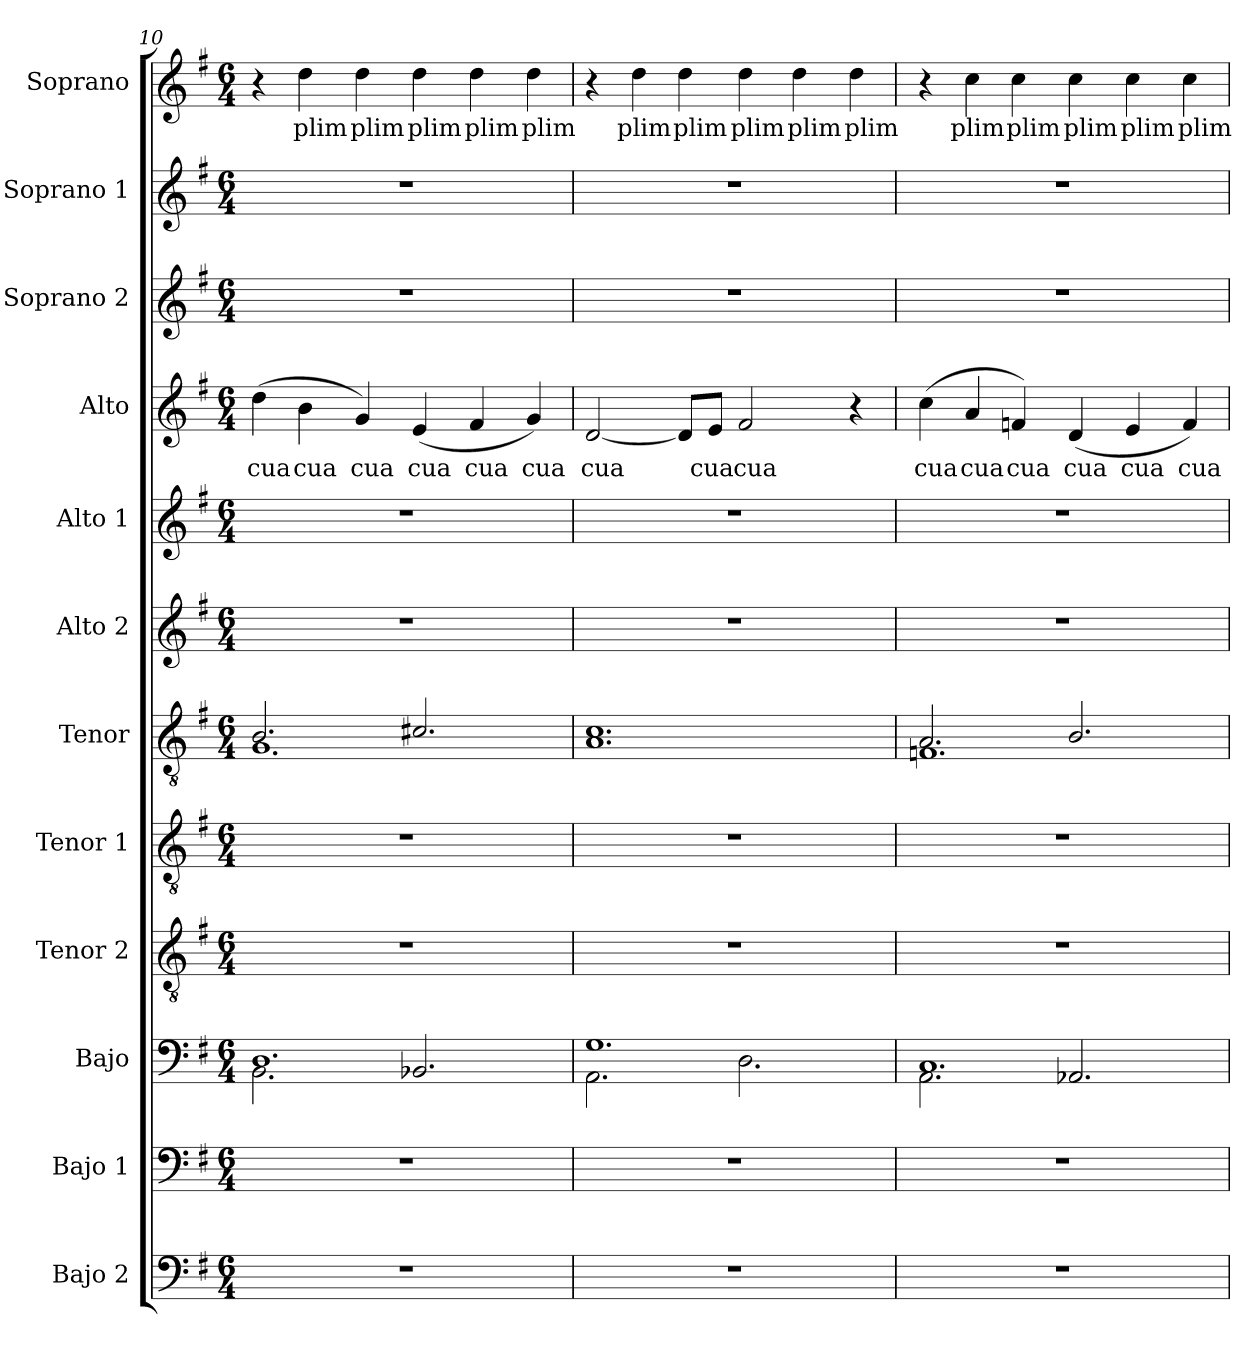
**kern	**kern	**kern	**kern	**kern	**kern	**kern	**kern	**kern	**text	**kern	**kern	**kern	**text
*part12	*part11	*part10	*part9	*part8	*part7	*part6	*part5	*part4	*part4	*part3	*part2	*part1	*part1
*staff12	*staff11	*staff10	*staff9	*staff8	*staff7	*staff6	*staff5	*staff4	*staff4	*staff3	*staff2	*staff1	*staff1
*I"Bajo 2	*I"Bajo 1	*I"Bajo	*I"Tenor 2	*I"Tenor 1	*I"Tenor	*I"Alto 2	*I"Alto 1	*I"Alto	*	*I"Soprano 2	*I"Soprano 1	*I"Soprano	*
*I'B2.	*I'B1.	*I'B.	*I'T2.	*I'T1.	*I'T.	*I'A2.	*I'A1.	*I'A.	*	*I'S2.	*I'S1.	*I'S.	*
*clefF4	*clefF4	*clefF4	*clefGv2	*clefGv2	*clefGv2	*clefG2	*clefG2	*clefG2	*	*clefG2	*clefG2	*clefG2	*
*k[f#]	*k[f#]	*k[f#]	*k[f#]	*k[f#]	*k[f#]	*k[f#]	*k[f#]	*k[f#]	*	*k[f#]	*k[f#]	*k[f#]	*
*M6/4	*M6/4	*M6/4	*M6/4	*M6/4	*M6/4	*M6/4	*M6/4	*M6/4	*	*M6/4	*M6/4	*M6/4	*
=10	=10	=10	=10	=10	=10	=10	=10	=10	=10	=10	=10	=10	=10
*	*	*^	*	*	*^	*	*	*	*	*	*	*	*
!	!	!	!	!	!	!	!	!	!	!	!LO:LY:b	!	!	!	!
1.r	1.r	1.D	2.BB\	1.r	1.r	2.B/	1.G	1.r	1.r	(>4dd\	cua	1.r	1.r	4r	.
!	!	!	!	!	!	!	!	!	!	!	!LO:LY:b	!	!	!	!LO:LY:b
.	.	.	.	.	.	.	.	.	.	4b\	cua	.	.	4dd\	plim
!	!	!	!	!	!	!	!	!	!	!	!LO:LY:b	!	!	!	!LO:LY:b
.	.	.	.	.	.	.	.	.	.	4g/)	cua	.	.	4dd\	plim
!	!	!	!	!	!	!	!	!	!	!	!LO:LY:b	!	!	!	!LO:LY:b
.	.	.	2.BB-X/	.	.	2.c#X/	.	.	.	(>4e/	cua	.	.	4dd\	plim
!	!	!	!	!	!	!	!	!	!	!	!LO:LY:b	!	!	!	!LO:LY:b
.	.	.	.	.	.	.	.	.	.	4f#/	cua	.	.	4dd\	plim
!	!	!	!	!	!	!	!	!	!	!	!LO:LY:b	!	!	!	!LO:LY:b
.	.	.	.	.	.	.	.	.	.	4g/)	cua	.	.	4dd\	plim
!!LO:LB:g=z
=11	=11	=11	=11	=11	=11	=11	=11	=11	=11	=11	=11	=11	=11	=11	=11
!	!	!	!	!	!	!	!	!	!	!	!LO:LY:b	!	!	!	!
1.r	1.r	1.G	2.AA\	1.r	1.r	1.c	1.A	1.r	1.r	[2d/	cua	1.r	1.r	4r	.
!	!	!	!	!	!	!	!	!	!	!	!	!	!	!	!LO:LY:b
.	.	.	.	.	.	.	.	.	.	.	.	.	.	4dd\	plim
!	!	!	!	!	!	!	!	!	!	!	!	!	!	!	!LO:LY:b
.	.	.	.	.	.	.	.	.	.	8d/L]	.	.	.	4dd\	plim
!	!	!	!	!	!	!	!	!	!	!	!LO:LY:b	!	!	!	!
.	.	.	.	.	.	.	.	.	.	8e/J	cua	.	.	.	.
!	!	!	!	!	!	!	!	!	!	!	!LO:LY:b	!	!	!	!LO:LY:b
.	.	.	2.D\	.	.	.	.	.	.	2f#/	cua	.	.	4dd\	plim
!	!	!	!	!	!	!	!	!	!	!	!	!	!	!	!LO:LY:b
.	.	.	.	.	.	.	.	.	.	.	.	.	.	4dd\	plim
!	!	!	!	!	!	!	!	!	!	!	!	!	!	!	!LO:LY:b
.	.	.	.	.	.	.	.	.	.	4r	.	.	.	4dd\	plim
=12	=12	=12	=12	=12	=12	=12	=12	=12	=12	=12	=12	=12	=12	=12	=12
!	!	!	!	!	!	!	!	!	!	!	!LO:LY:b	!	!	!	!
1.r	1.r	1.C	2.AA\	1.r	1.r	2.A/	1.Fn	1.r	1.r	(>4cc\	cua	1.r	1.r	4r	.
!	!	!	!	!	!	!	!	!	!	!	!LO:LY:b	!	!	!	!LO:LY:b
.	.	.	.	.	.	.	.	.	.	4a/	cua	.	.	4cc\	plim
!	!	!	!	!	!	!	!	!	!	!	!LO:LY:b	!	!	!	!LO:LY:b
.	.	.	.	.	.	.	.	.	.	4fn/)	cua	.	.	4cc\	plim
!	!	!	!	!	!	!	!	!	!	!	!LO:LY:b	!	!	!	!LO:LY:b
.	.	.	2.AA-X/	.	.	2.B/	.	.	.	(>4d/	cua	.	.	4cc\	plim
!	!	!	!	!	!	!	!	!	!	!	!LO:LY:b	!	!	!	!LO:LY:b
.	.	.	.	.	.	.	.	.	.	4e/	cua	.	.	4cc\	plim
!	!	!	!	!	!	!	!	!	!	!	!LO:LY:b	!	!	!	!LO:LY:b
.	.	.	.	.	.	.	.	.	.	4f/)	cua	.	.	4cc\	plim
*	*	*v	*v	*	*	*v	*v	*	*	*	*	*	*	*	*
=	=	=	=	=	=	=	=	=	=	=	=	=	=
*-	*-	*-	*-	*-	*-	*-	*-	*-	*-	*-	*-	*-	*-
